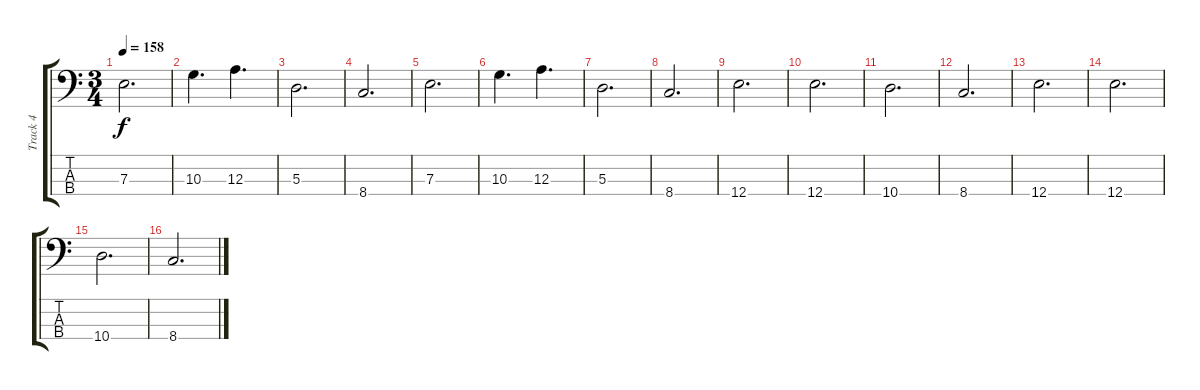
\track ("Track 4" "Track 4") {instrument electricbasspick}
\staff {score tabs}
\tuning (G2 D2 A1 E1) {hide}
\ts (3 4)
\tempo 158
\clef f4
\ks c
7.3.2{d dy f} |
10.3.4{d} 12.3.4{d} |
5.3.2{d} |
8.4.2{d} |
7.3.2{d} |
10.3.4{d} 12.3.4{d} |
5.3.2{d} |
8.4.2{d} |
12.4.2{d} |
12.4.2{d} |
10.4.2{d} |
8.4.2{d} |
12.4.2{d} |
12.4.2{d} |
10.4.2{d} |
8.4.2{d}
